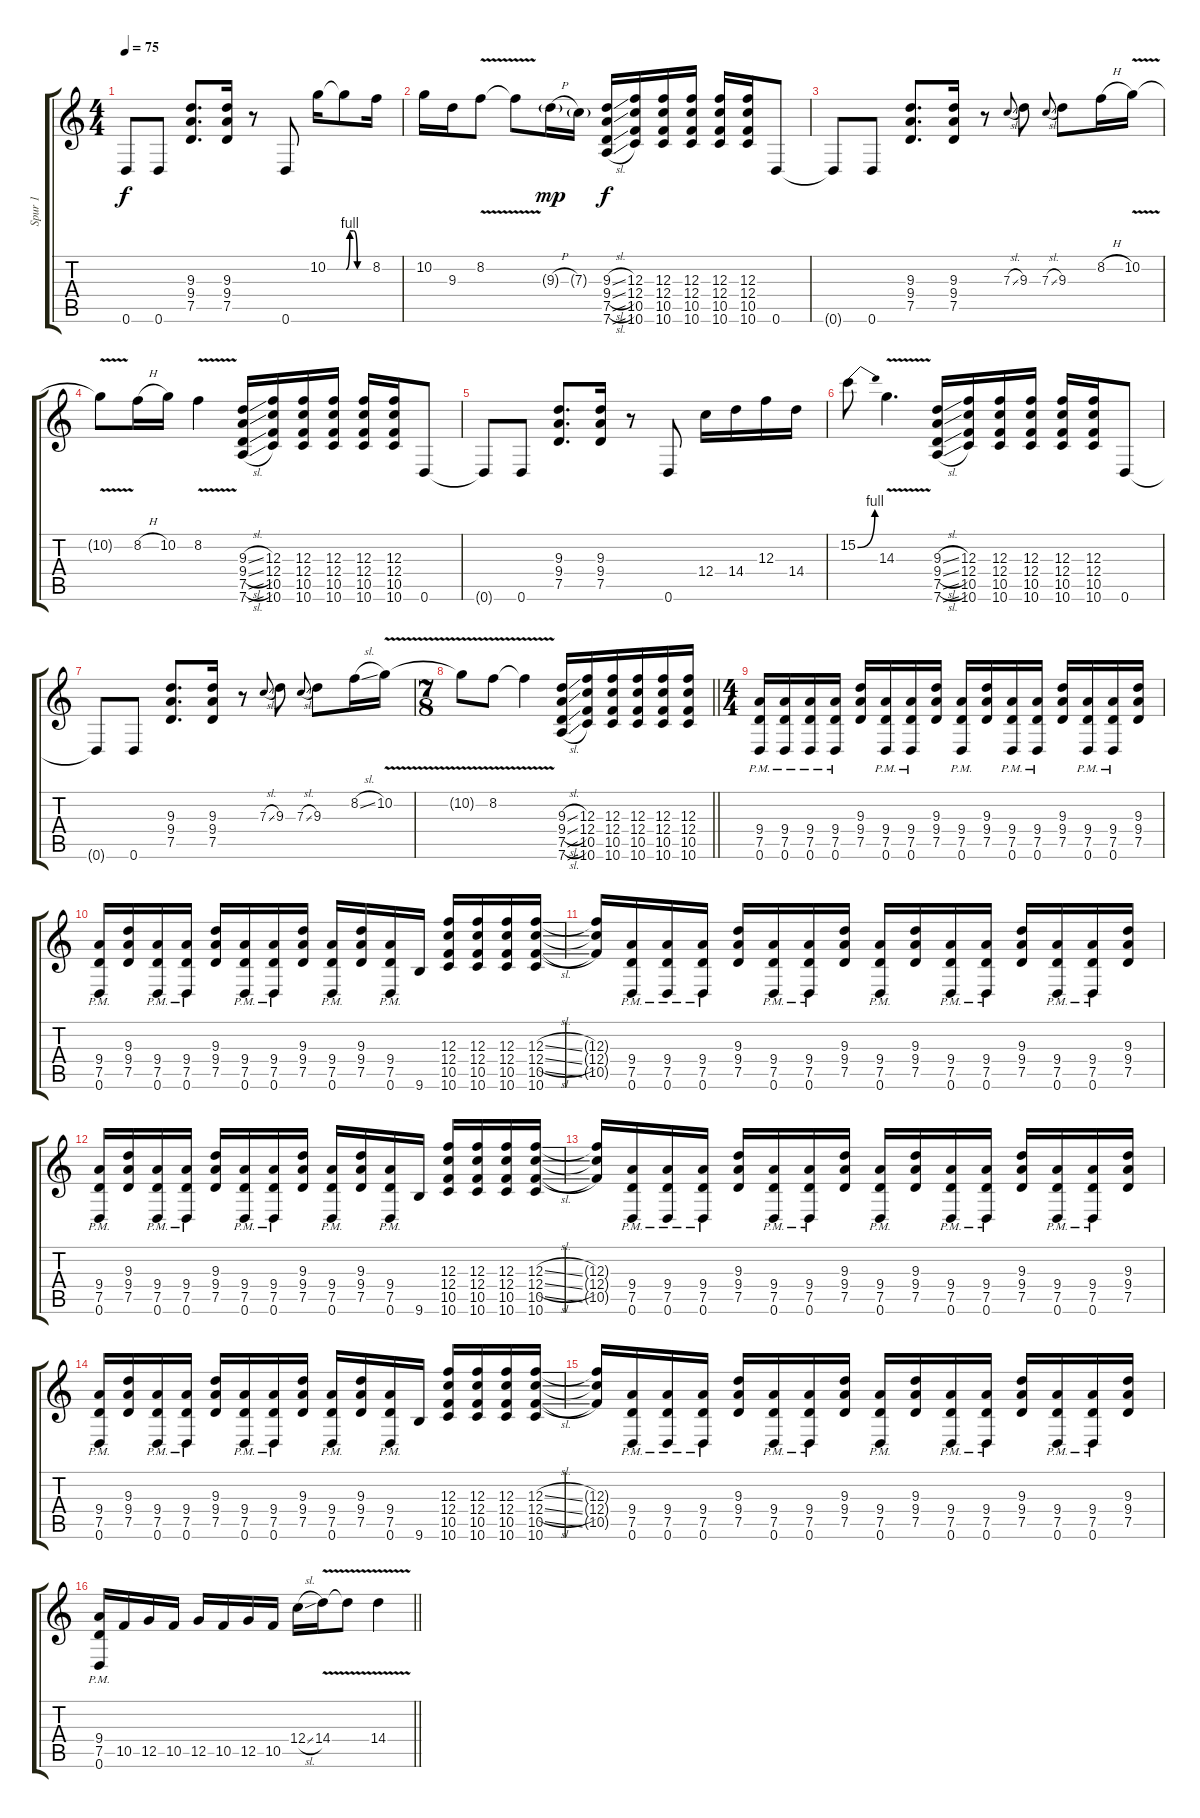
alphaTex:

\track ("Spur 1" "Spur 1") {instrument distortionguitar}
\staff {score tabs}
\tuning (D4 A3 F3 C3 G2 D2) {hide}
\ts (4 4)
\tempo 75
\clef g2
\ks c
0.6{t}.8{dy f} 0.6.8 (9.3 9.4 7.5).8{d} (9.3 9.4 7.5).16 r.8 0.6.8 10.2.16 10.2{be (custom 0 0 10 4 20 4 30 0 60 0) t}.8 8.2.16 |
10.2.16 9.3.16 8.2{v}.8 8.2{t}.8 9.3{h g}.16{dy mp} 7.3{g}.16 (9.3{sl} 9.4{sl} 7.5{sl} 7.6{sl}).16{dy f} (12.3 12.4 10.5 10.6).16 (12.3 12.4 10.5 10.6).16 (12.3 12.4 10.5 10.6).16 (12.3 12.4 10.5 10.6).16 (12.3 12.4 10.5 10.6).16 0.6.8 |
0.6{t}.8 0.6.8 (9.3 9.4 7.5).8{d} (9.3 9.4 7.5).16 r.8 7.3{sl}.8{gr onbeat} 9.3.8 7.3{sl}.8{gr onbeat} 9.3.8 8.2{h}.16 10.2{v}.16 |
10.2{t}.8 8.2{h}.16 10.2.16 8.2{v}.4 (9.3{sl} 9.4{sl} 7.5{sl} 7.6{sl}).16 (12.3 12.4 10.5 10.6).16 (12.3 12.4 10.5 10.6).16 (12.3 12.4 10.5 10.6).16 (12.3 12.4 10.5 10.6).16 (12.3 12.4 10.5 10.6).16 0.6.8 |
0.6{t}.8 0.6.8 (9.3 9.4 7.5).8{d} (9.3 9.4 7.5).16 r.8 0.6.8 12.4.16 14.4.16 12.3.16 14.4.16 |
15.2{be (bend 0 0 60 4)}.8 14.3{v}.4{d} (9.3{sl} 9.4{sl} 7.5{sl} 7.6{sl}).16 (12.3 12.4 10.5 10.6).16 (12.3 12.4 10.5 10.6).16 (12.3 12.4 10.5 10.6).16 (12.3 12.4 10.5 10.6).16 (12.3 12.4 10.5 10.6).16 0.6.8 |
0.6{t}.8 0.6.8 (9.3 9.4 7.5).8{d} (9.3 9.4 7.5).16 r.8 7.3{sl}.8{gr onbeat} 9.3.8 7.3{sl}.8{gr onbeat} 9.3.8 8.2{sl}.16 10.2{v}.16 |
\ts (7 8)
\barLineRight lightlight
10.2{t}.8 8.2{v}.8 8.2{t}.4 (9.3{sl} 9.4{sl} 7.5{sl} 7.6{sl}).16 (12.3 12.4 10.5 10.6).16 (12.3 12.4 10.5 10.6).16 (12.3 12.4 10.5 10.6).16 (12.3 12.4 10.5 10.6).16 (12.3 12.4 10.5 10.6).16 |
\ts (4 4)
(9.4{pm} 7.5{pm} 0.6{pm}).16 (9.4{pm} 7.5{pm} 0.6{pm}).16 (9.4{pm} 7.5{pm} 0.6{pm}).16 (9.4{pm} 7.5{pm} 0.6{pm}).16 (9.3 9.4 7.5).16 (9.4{pm} 7.5{pm} 0.6{pm}).16 (9.4{pm} 7.5{pm} 0.6{pm}).16 (9.3 9.4 7.5).16 (9.4{pm} 7.5{pm} 0.6{pm}).16 (9.3 9.4 7.5).16 (9.4{pm} 7.5{pm} 0.6{pm}).16 (9.4{pm} 7.5{pm} 0.6{pm}).16 (9.3 9.4 7.5).16 (9.4{pm} 7.5{pm} 0.6{pm}).16 (9.4{pm} 7.5{pm} 0.6{pm}).16 (9.3 9.4 7.5).16 |
(9.4{pm} 7.5{pm} 0.6{pm}).16 (9.3 9.4 7.5).16 (9.4{pm} 7.5{pm} 0.6{pm}).16 (9.4{pm} 7.5{pm} 0.6{pm}).16 (9.3 9.4 7.5).16 (9.4{pm} 7.5{pm} 0.6{pm}).16 (9.4{pm} 7.5{pm} 0.6{pm}).16 (9.3 9.4 7.5).16 (9.4{pm} 7.5{pm} 0.6{pm}).16 (9.3 9.4 7.5).16 (9.4{pm} 7.5{pm} 0.6{pm}).16 9.6.16 (12.3 12.4 10.5 10.6).16 (12.3 12.4 10.5 10.6).16 (12.3 12.4 10.5 10.6).16 (12.3{sl} 12.4{sl} 10.5{sl} 10.6).16 |
(12.3{t} 12.4{t} 10.5{t}).16 (9.4{pm} 7.5{pm} 0.6{pm}).16 (9.4{pm} 7.5{pm} 0.6{pm}).16 (9.4{pm} 7.5{pm} 0.6{pm}).16 (9.3 9.4 7.5).16 (9.4{pm} 7.5{pm} 0.6{pm}).16 (9.4{pm} 7.5{pm} 0.6{pm}).16 (9.3 9.4 7.5).16 (9.4{pm} 7.5{pm} 0.6{pm}).16 (9.3 9.4 7.5).16 (9.4{pm} 7.5{pm} 0.6{pm}).16 (9.4{pm} 7.5{pm} 0.6{pm}).16 (9.3 9.4 7.5).16 (9.4{pm} 7.5{pm} 0.6{pm}).16 (9.4{pm} 7.5{pm} 0.6{pm}).16 (9.3 9.4 7.5).16 |
(9.4{pm} 7.5{pm} 0.6{pm}).16 (9.3 9.4 7.5).16 (9.4{pm} 7.5{pm} 0.6{pm}).16 (9.4{pm} 7.5{pm} 0.6{pm}).16 (9.3 9.4 7.5).16 (9.4{pm} 7.5{pm} 0.6{pm}).16 (9.4{pm} 7.5{pm} 0.6{pm}).16 (9.3 9.4 7.5).16 (9.4{pm} 7.5{pm} 0.6{pm}).16 (9.3 9.4 7.5).16 (9.4{pm} 7.5{pm} 0.6{pm}).16 9.6.16 (12.3 12.4 10.5 10.6).16 (12.3 12.4 10.5 10.6).16 (12.3 12.4 10.5 10.6).16 (12.3{sl} 12.4{sl} 10.5{sl} 10.6).16 |
(12.3{t} 12.4{t} 10.5{t}).16 (9.4{pm} 7.5{pm} 0.6{pm}).16 (9.4{pm} 7.5{pm} 0.6{pm}).16 (9.4{pm} 7.5{pm} 0.6{pm}).16 (9.3 9.4 7.5).16 (9.4{pm} 7.5{pm} 0.6{pm}).16 (9.4{pm} 7.5{pm} 0.6{pm}).16 (9.3 9.4 7.5).16 (9.4{pm} 7.5{pm} 0.6{pm}).16 (9.3 9.4 7.5).16 (9.4{pm} 7.5{pm} 0.6{pm}).16 (9.4{pm} 7.5{pm} 0.6{pm}).16 (9.3 9.4 7.5).16 (9.4{pm} 7.5{pm} 0.6{pm}).16 (9.4{pm} 7.5{pm} 0.6{pm}).16 (9.3 9.4 7.5).16 |
(9.4{pm} 7.5{pm} 0.6{pm}).16 (9.3 9.4 7.5).16 (9.4{pm} 7.5{pm} 0.6{pm}).16 (9.4{pm} 7.5{pm} 0.6{pm}).16 (9.3 9.4 7.5).16 (9.4{pm} 7.5{pm} 0.6{pm}).16 (9.4{pm} 7.5{pm} 0.6{pm}).16 (9.3 9.4 7.5).16 (9.4{pm} 7.5{pm} 0.6{pm}).16 (9.3 9.4 7.5).16 (9.4{pm} 7.5{pm} 0.6{pm}).16 9.6.16 (12.3 12.4 10.5 10.6).16 (12.3 12.4 10.5 10.6).16 (12.3 12.4 10.5 10.6).16 (12.3{sl} 12.4{sl} 10.5{sl} 10.6).16 |
(12.3{t} 12.4{t} 10.5{t}).16 (9.4{pm} 7.5{pm} 0.6{pm}).16 (9.4{pm} 7.5{pm} 0.6{pm}).16 (9.4{pm} 7.5{pm} 0.6{pm}).16 (9.3 9.4 7.5).16 (9.4{pm} 7.5{pm} 0.6{pm}).16 (9.4{pm} 7.5{pm} 0.6{pm}).16 (9.3 9.4 7.5).16 (9.4{pm} 7.5{pm} 0.6{pm}).16 (9.3 9.4 7.5).16 (9.4{pm} 7.5{pm} 0.6{pm}).16 (9.4{pm} 7.5{pm} 0.6{pm}).16 (9.3 9.4 7.5).16 (9.4{pm} 7.5{pm} 0.6{pm}).16 (9.4{pm} 7.5{pm} 0.6{pm}).16 (9.3 9.4 7.5).16 |
\barLineRight lightlight
(9.4{pm} 7.5{pm} 0.6{pm}).16 10.5.16 12.5.16 10.5.16 12.5.16 10.5.16 12.5.16 10.5.16 12.4{sl}.16 14.4{v}.16 14.4{t}.8 14.4{v}.4
